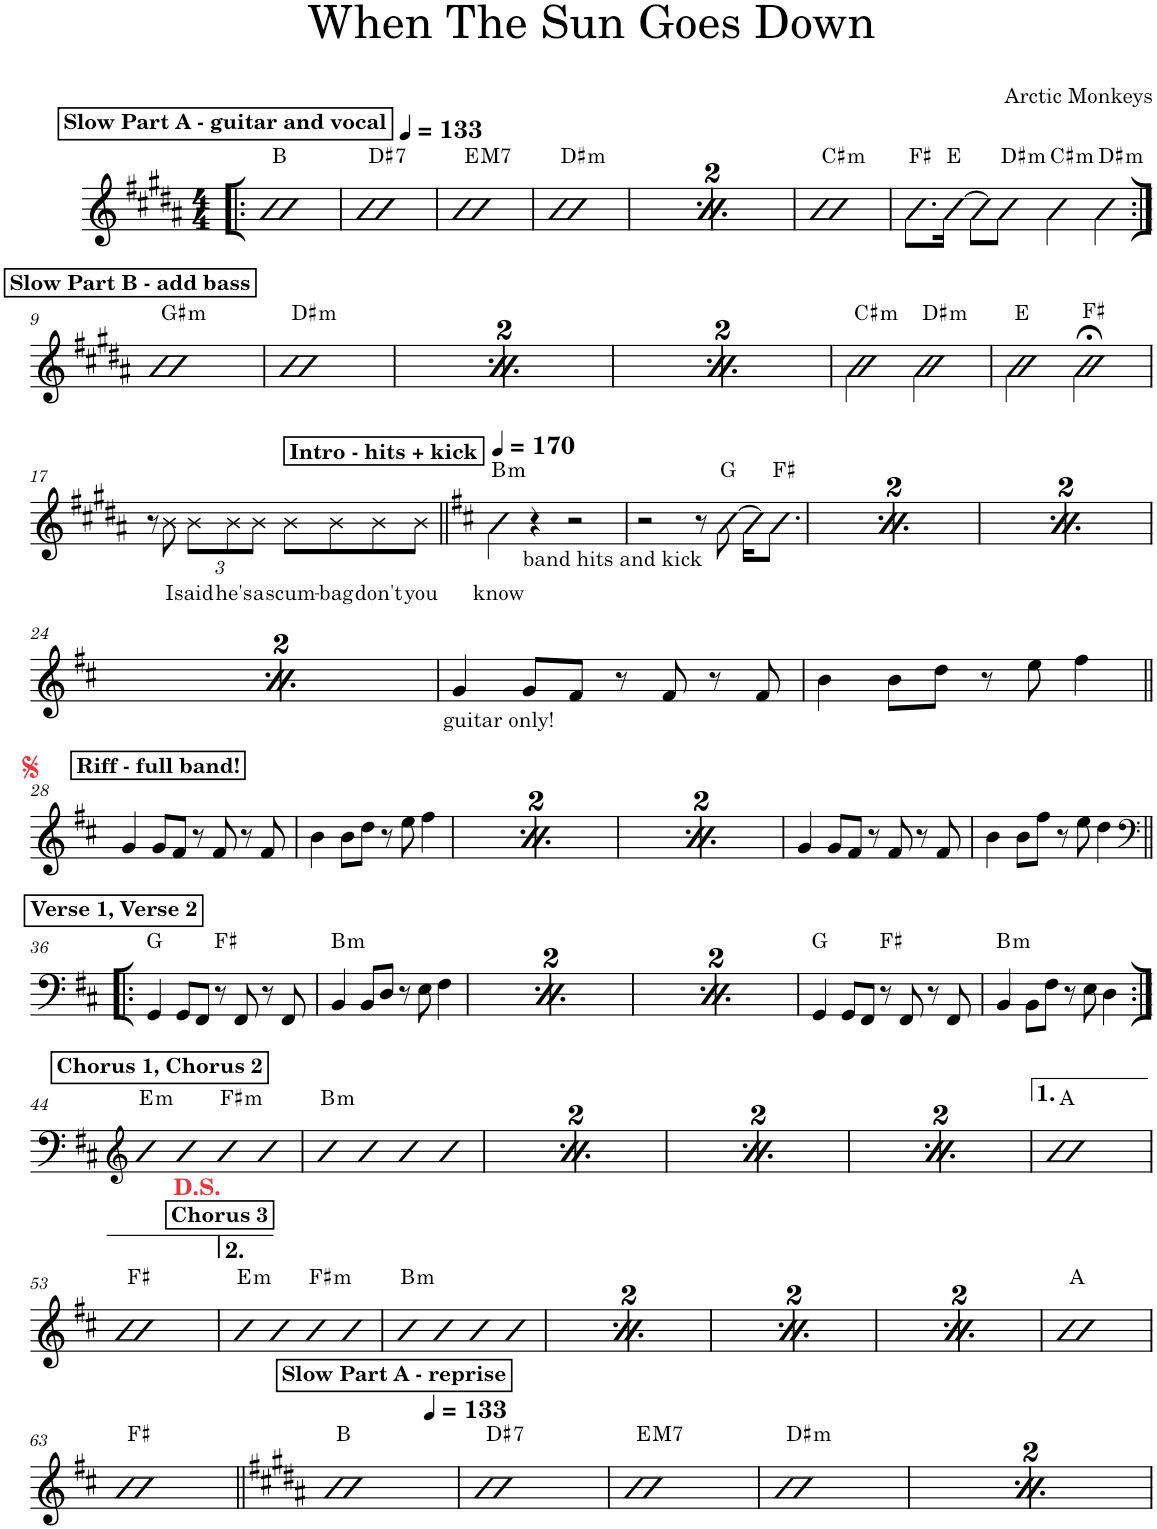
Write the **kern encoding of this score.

**kern	**text	**harte
*part1	*part1	*part1
*staff1	*staff1	*
*I"Piano	*	*
*I'Pno.	*	*
*clefG2	*	*
*k[f#c#g#d#a#]	*	*
*M4/4	*	*
*MM133	*	*
!!LO:REH:place=s1:a:B:cj:t=Slow Part A - guitar and vocal
=1!|:	=1!|:	=1!|:
1b	.	B:maj
=2	=2	=2
!	!	!LO:H:kt=7
1b	.	D#:7
=3	=3	=3
!	!	!LO:H:kt=M7
1b	.	E:maj7
=4	=4	=4
!	!	!LO:H:kt=m
1b	.	D#:min
=5	=5	=5
!	!	!LO:H:kt=M7
1b	.	E:maj7
=6	=6	=6
!	!	!LO:H:kt=m
1b	.	D#:min
=7	=7	=7
!	!	!LO:H:kt=m
1b	.	C#:min
=8	=8	=8
8.b\L	.	F#:maj
[16b\Jk	.	E:maj
8b\L]	.	.
!	!	!LO:H:kt=m
8b\J	.	D#:min
!	!	!LO:H:kt=m
4b\	.	C#:min
!	!	!LO:H:kt=m
4b\	.	D#:min
!!LO:LB:g=z
!!LO:REH:place=s1:a:B:cj:t=Slow Part B - add bass
=9:|!	=9:|!	=9:|!
!	!	!LO:H:kt=m
1b	.	G#:min
=10	=10	=10
!	!	!LO:H:kt=m
1b	.	D#:min
!!LO:REH:place=s1:a:B:cj:t=Slow Part B - add bass
=11	=11	=11
!	!	!LO:H:kt=m
1b	.	G#:min
=12	=12	=12
!	!	!LO:H:kt=m
1b	.	D#:min
!!LO:REH:place=s1:a:B:cj:t=Slow Part B - add bass
=13	=13	=13
!	!	!LO:H:kt=m
1b	.	G#:min
=14	=14	=14
!	!	!LO:H:kt=m
1b	.	D#:min
=15	=15	=15
!	!	!LO:H:kt=m
2b\	.	C#:min
!	!	!LO:H:kt=m
2b\	.	D#:min
=16	=16	=16
2b\	.	E:maj
2b;<\	.	F#:maj
!!LO:LB:g=z
=17	=17	=17
8r	.	.
!	!LO:LY:b	!
8b\	I	.
*Xbrackettup	*	*
!	!LO:LY:b	!
12b\L	said	.
!	!LO:LY:b	!
12b\	he's	.
!	!LO:LY:b	!
12b\J	a	.
!	!LO:LY:b	!
8b\L	scum-	.
!	!LO:LY:b	!
8b\	-bag	.
!	!LO:LY:b	!
8b\	don't	.
!	!LO:LY:b	!
8b\J	you	.
=18||	=18||	=18||
!!LO:REH:place=s1:a:B:cj:t=Intro - hits + kick
*k[f#c#]	*	*
*MM170	*	*
!LO:TX:b:t=band hits and kick	!	!
!	!LO:LY:b	!LO:H:kt=m
4b\	know	B:min
4r	.	.
2r	.	.
=19	=19	=19
2r	.	.
8r	.	.
[8b\	.	G:maj
16b\KL]	.	.
8.b\J	.	F#:maj
=20	=20	=20
!!LO:REH:place=s1:a:B:cj:t=Intro - hits + kick
*MM170	*	*
!LO:TX:b:t=band hits and kick	!	!
!	!LO:LY:b	!LO:H:kt=m
4b\	know	B:min
4r	.	.
2r	.	.
=21	=21	=21
2r	.	.
8r	.	.
[8b\	.	G:maj
16b\KL]	.	.
8.b\J	.	F#:maj
=22	=22	=22
!!LO:REH:place=s1:a:B:cj:t=Intro - hits + kick
*MM170	*	*
!LO:TX:b:t=band hits and kick	!	!
!	!LO:LY:b	!LO:H:kt=m
4b\	know	B:min
4r	.	.
2r	.	.
=23	=23	=23
2r	.	.
8r	.	.
[8b\	.	G:maj
16b\KL]	.	.
8.b\J	.	F#:maj
!!LO:LB:g=z
=24	=24	=24
!!LO:REH:place=s1:a:B:cj:t=Intro - hits + kick
*MM170	*	*
!LO:TX:b:t=band hits and kick	!	!
!	!LO:LY:b	!LO:H:kt=m
4b\	know	B:min
4r	.	.
2r	.	.
=25	=25	=25
2r	.	.
8r	.	.
[8b\	.	G:maj
16b\KL]	.	.
8.b\J	.	F#:maj
=26	=26	=26
!LO:TX:b:t=guitar only!	!	!
4g/	.	.
8g/L	.	.
8f#/J	.	.
8r	.	.
8f#/	.	.
8r	.	.
8f#/	.	.
=27	=27	=27
4b\	.	.
8b\L	.	.
8dd\J	.	.
8r	.	.
8ee\	.	.
4ff#\	.	.
!!LO:LB:g=z
!!LO:REH:place=s1:a:B:cj:t=Riff - full band!
=28||	=28||	=28||
4g/	.	.
8g/L	.	.
8f#/J	.	.
8r	.	.
8f#/	.	.
8r	.	.
8f#/	.	.
=29	=29	=29
4b\	.	.
8b\L	.	.
8dd\J	.	.
8r	.	.
8ee\	.	.
4ff#\	.	.
!!LO:REH:place=s1:a:B:cj:t=Riff - full band!
=30	=30	=30
4g/	.	.
8g/L	.	.
8f#/J	.	.
8r	.	.
8f#/	.	.
8r	.	.
8f#/	.	.
=31	=31	=31
4b\	.	.
8b\L	.	.
8dd\J	.	.
8r	.	.
8ee\	.	.
4ff#\	.	.
!!LO:REH:place=s1:a:B:cj:t=Riff - full band!
=32	=32	=32
4g/	.	.
8g/L	.	.
8f#/J	.	.
8r	.	.
8f#/	.	.
8r	.	.
8f#/	.	.
=33	=33	=33
4b\	.	.
8b\L	.	.
8dd\J	.	.
8r	.	.
8ee\	.	.
4ff#\	.	.
=34	=34	=34
4g/	.	.
8g/L	.	.
8f#/J	.	.
8r	.	.
8f#/	.	.
8r	.	.
8f#/	.	.
=35	=35	=35
4b\	.	.
8b\L	.	.
8ff#\J	.	.
8r	.	.
8ee\	.	.
4dd\	.	.
!!LO:LB:g=z
!!LO:REH:place=s1:a:B:cj:t=Verse 1, Verse 2
=36!|:	=36!|:	=36!|:
*clefF4	*	*
4GG/	.	G:maj
8GG/L	.	.
8FF#/J	.	.
8r	.	F#:maj
8FF#/	.	.
8r	.	.
8FF#/	.	.
=37	=37	=37
!	!	!LO:H:kt=m
4BB/	.	B:min
8BB/L	.	.
8D/J	.	.
8r	.	.
8E\	.	.
4F#\	.	.
!!LO:REH:place=s1:a:B:cj:t=Verse 1, Verse 2
=38	=38	=38
4GG/	.	G:maj
8GG/L	.	.
8FF#/J	.	.
8r	.	F#:maj
8FF#/	.	.
8r	.	.
8FF#/	.	.
=39	=39	=39
!	!	!LO:H:kt=m
4BB/	.	B:min
8BB/L	.	.
8D/J	.	.
8r	.	.
8E\	.	.
4F#\	.	.
!!LO:REH:place=s1:a:B:cj:t=Verse 1, Verse 2
=40	=40	=40
4GG/	.	G:maj
8GG/L	.	.
8FF#/J	.	.
8r	.	F#:maj
8FF#/	.	.
8r	.	.
8FF#/	.	.
=41	=41	=41
!	!	!LO:H:kt=m
4BB/	.	B:min
8BB/L	.	.
8D/J	.	.
8r	.	.
8E\	.	.
4F#\	.	.
=42	=42	=42
4GG/	.	G:maj
8GG/L	.	.
8FF#/J	.	.
8r	.	F#:maj
8FF#/	.	.
8r	.	.
8FF#/	.	.
=43	=43	=43
!	!	!LO:H:kt=m
4BB/	.	B:min
8BB\L	.	.
8F#\J	.	.
8r	.	.
8E\	.	.
4D\	.	.
!!LO:LB:g=z
!!LO:REH:place=s1:a:B:cj:t=Chorus 1, Chorus 2
=44:|!	=44:|!	=44:|!
*clefG2	*	*
!	!	!LO:H:kt=m
4b	.	E:min
4b	.	.
!	!	!LO:H:kt=m
4b	.	F#:min
4b	.	.
=45	=45	=45
!	!	!LO:H:kt=m
4b	.	B:min
4b	.	.
4b	.	.
4b	.	.
!!LO:REH:place=s1:a:B:cj:t=Chorus 1, Chorus 2
=46	=46	=46
*clefG2	*	*
!	!	!LO:H:kt=m
4b	.	E:min
4b	.	.
!	!	!LO:H:kt=m
4b	.	F#:min
4b	.	.
=47	=47	=47
!	!	!LO:H:kt=m
4b	.	B:min
4b	.	.
4b	.	.
4b	.	.
!!LO:REH:place=s1:a:B:cj:t=Chorus 1, Chorus 2
=48	=48	=48
*clefG2	*	*
!	!	!LO:H:kt=m
4b	.	E:min
4b	.	.
!	!	!LO:H:kt=m
4b	.	F#:min
4b	.	.
=49	=49	=49
!	!	!LO:H:kt=m
4b	.	B:min
4b	.	.
4b	.	.
4b	.	.
!!LO:REH:place=s1:a:B:cj:t=Chorus 1, Chorus 2
=50	=50	=50
*clefG2	*	*
!	!	!LO:H:kt=m
4b	.	E:min
4b	.	.
!	!	!LO:H:kt=m
4b	.	F#:min
4b	.	.
=51	=51	=51
!	!	!LO:H:kt=m
4b	.	B:min
4b	.	.
4b	.	.
4b	.	.
=52	=52	=52
1b	.	A:maj
!!LO:LB:g=z
=53	=53	=53
1b	.	F#:maj
!!LO:REH:place=s1:a:B:cj:t=Chorus 3
=54	=54	=54
!	!	!LO:H:kt=m
4b	.	E:min
4b	.	.
!	!	!LO:H:kt=m
4b	.	F#:min
4b	.	.
=55	=55	=55
!	!	!LO:H:kt=m
4b	.	B:min
4b	.	.
4b	.	.
4b	.	.
!!LO:REH:place=s1:a:B:cj:t=Chorus 3
=56	=56	=56
!	!	!LO:H:kt=m
4b	.	E:min
4b	.	.
!	!	!LO:H:kt=m
4b	.	F#:min
4b	.	.
=57	=57	=57
!	!	!LO:H:kt=m
4b	.	B:min
4b	.	.
4b	.	.
4b	.	.
!!LO:REH:place=s1:a:B:cj:t=Chorus 3
=58	=58	=58
!	!	!LO:H:kt=m
4b	.	E:min
4b	.	.
!	!	!LO:H:kt=m
4b	.	F#:min
4b	.	.
=59	=59	=59
!	!	!LO:H:kt=m
4b	.	B:min
4b	.	.
4b	.	.
4b	.	.
!!LO:REH:place=s1:a:B:cj:t=Chorus 3
=60	=60	=60
!	!	!LO:H:kt=m
4b	.	E:min
4b	.	.
!	!	!LO:H:kt=m
4b	.	F#:min
4b	.	.
=61	=61	=61
!	!	!LO:H:kt=m
4b	.	B:min
4b	.	.
4b	.	.
4b	.	.
=62	=62	=62
1b	.	A:maj
!!LO:LB:g=z
=63	=63	=63
1b	.	F#:maj
=64||	=64||	=64||
!!LO:REH:place=s1:a:B:cj:t=Slow Part A - reprise
*k[f#c#g#d#a#]	*	*
*MM133	*	*
1b	.	B:maj
=65	=65	=65
!	!	!LO:H:kt=7
1b	.	D#:7
=66	=66	=66
!	!	!LO:H:kt=M7
1b	.	E:maj7
=67	=67	=67
!	!	!LO:H:kt=m
1b	.	D#:min
=68	=68	=68
!	!	!LO:H:kt=M7
1b	.	E:maj7
=69	=69	=69
!	!	!LO:H:kt=m
1b	.	D#:min
=	=	=
*-	*-	*-
